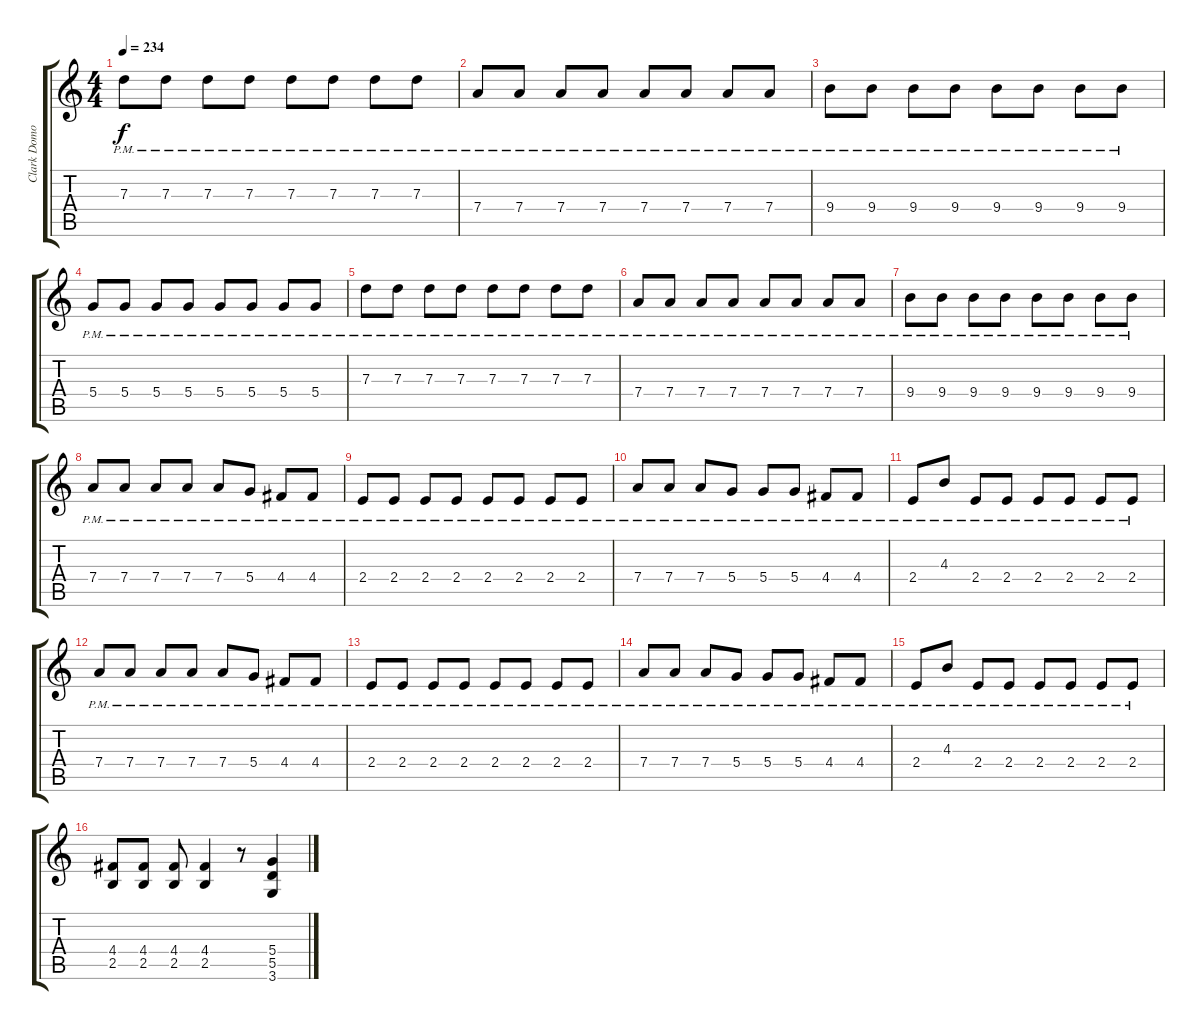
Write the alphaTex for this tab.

\track ("Clark Domoe" "Clark Domo") {instrument distortionguitar}
\staff {score tabs}
\tuning (E4 B3 G3 D3 A2 E2) {hide}
\ts (4 4)
\tempo 234
\clef g2
\ks c
7.3{pm}.8{dy f} 7.3{pm}.8 7.3{pm}.8 7.3{pm}.8 7.3{pm}.8 7.3{pm}.8 7.3{pm}.8 7.3{pm}.8 |
7.4{pm}.8 7.4{pm}.8 7.4{pm}.8 7.4{pm}.8 7.4{pm}.8 7.4{pm}.8 7.4{pm}.8 7.4{pm}.8 |
9.4{pm}.8 9.4{pm}.8 9.4{pm}.8 9.4{pm}.8 9.4{pm}.8 9.4{pm}.8 9.4{pm}.8 9.4{pm}.8 |
5.4{pm}.8 5.4{pm}.8 5.4{pm}.8 5.4{pm}.8 5.4{pm}.8 5.4{pm}.8 5.4{pm}.8 5.4{pm}.8 |
7.3{pm}.8 7.3{pm}.8 7.3{pm}.8 7.3{pm}.8 7.3{pm}.8 7.3{pm}.8 7.3{pm}.8 7.3{pm}.8 |
7.4{pm}.8 7.4{pm}.8 7.4{pm}.8 7.4{pm}.8 7.4{pm}.8 7.4{pm}.8 7.4{pm}.8 7.4{pm}.8 |
9.4{pm}.8 9.4{pm}.8 9.4{pm}.8 9.4{pm}.8 9.4{pm}.8 9.4{pm}.8 9.4{pm}.8 9.4{pm}.8 |
7.4{pm}.8 7.4{pm}.8 7.4{pm}.8 7.4{pm}.8 7.4{pm}.8 5.4{pm}.8 4.4{pm}.8 4.4{pm}.8 |
2.4{pm}.8 2.4{pm}.8 2.4{pm}.8 2.4{pm}.8 2.4{pm}.8 2.4{pm}.8 2.4{pm}.8 2.4{pm}.8 |
7.4{pm}.8 7.4{pm}.8 7.4{pm}.8 5.4{pm}.8 5.4{pm}.8 5.4{pm}.8 4.4{pm}.8 4.4{pm}.8 |
2.4{pm}.8 4.3{pm}.8 2.4{pm}.8 2.4{pm}.8 2.4{pm}.8 2.4{pm}.8 2.4{pm}.8 2.4{pm}.8 |
7.4{pm}.8 7.4{pm}.8 7.4{pm}.8 7.4{pm}.8 7.4{pm}.8 5.4{pm}.8 4.4{pm}.8 4.4{pm}.8 |
2.4{pm}.8 2.4{pm}.8 2.4{pm}.8 2.4{pm}.8 2.4{pm}.8 2.4{pm}.8 2.4{pm}.8 2.4{pm}.8 |
7.4{pm}.8 7.4{pm}.8 7.4{pm}.8 5.4{pm}.8 5.4{pm}.8 5.4{pm}.8 4.4{pm}.8 4.4{pm}.8 |
2.4{pm}.8 4.3{pm}.8 2.4{pm}.8 2.4{pm}.8 2.4{pm}.8 2.4{pm}.8 2.4{pm}.8 2.4{pm}.8 |
(4.4 2.5).8 (4.4 2.5).8 (4.4 2.5).8 (4.4 2.5).4 r.8 (5.4 5.5 3.6).4
